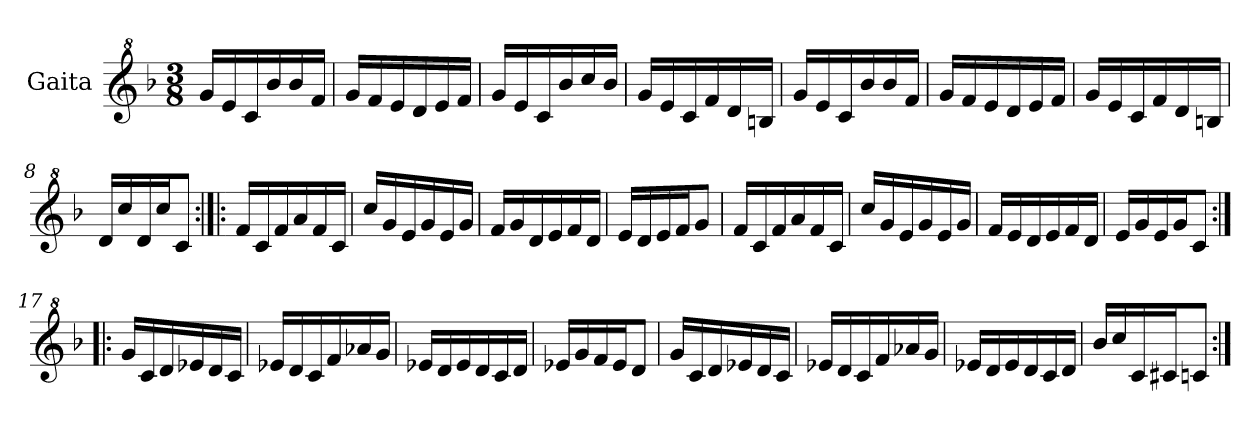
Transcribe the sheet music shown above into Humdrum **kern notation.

**kern
*part1
*staff1
*I"Gaita
*clefG^2
*k[b-]
*M3/8
*MM105
=1
16gg/LL
16ee/
16cc/
16bb-/
16bb-/
16ff/JJ
=2
16gg/LL
16ff/
16ee/
16dd/
16ee/
16ff/JJ
=3
16gg/LL
16ee/
16cc/
16bb-/
16ccc/
16bb-/JJ
=4
16gg/LL
16ee/
16cc/
16ff/
16dd/
16bn/JJ
=5
16gg/LL
16ee/
16cc/
16bb-/
16bb-/
16ff/JJ
=6
16gg/LL
16ff/
16ee/
16dd/
16ee/
16ff/JJ
=7
16gg/LL
16ee/
16cc/
16ff/
16dd/
16bn/JJ
!!LO:LB:g=z
=8
16dd/LL
16ccc/
16dd/
16ccc/J
8cc/J
=9:|!|:
16ff/LL
16cc/
16ff/
16aa/
16ff/
16cc/JJ
=10
16ccc/LL
16gg/
16ee/
16gg/
16ee/
16gg/JJ
=11
16ff/LL
16gg/
16dd/
16ee/
16ff/
16dd/JJ
=12
16ee/LL
16dd/
16ee/
16ff/J
8gg/J
=13
16ff/LL
16cc/
16ff/
16aa/
16ff/
16cc/JJ
=14
16ccc/LL
16gg/
16ee/
16gg/
16ee/
16gg/JJ
!!LO:LB:g=z
=15
16ff/LL
16ee/
16dd/
16ee/
16ff/
16dd/JJ
=16
16ee/LL
16gg/
16ee/
16gg/J
8cc/J
=17:|!|:
16gg/LL
16cc/
16dd/
16ee-X/
16dd/
16cc/JJ
=18
16ee-X/LL
16dd/
16cc/
16ff/
16aa-X/
16gg/JJ
=19
16ee-X/LL
16dd/
16ee-/
16dd/
16cc/
16dd/JJ
=20
16ee-X/LL
16gg/
16ff/
16ee-/J
8dd/J
=21
16gg/LL
16cc/
16dd/
16ee-X/
16dd/
16cc/JJ
!!LO:LB:g=z
=22
16ee-X/LL
16dd/
16cc/
16ff/
16aa-X/
16gg/JJ
=23
16ee-X/LL
16dd/
16ee-/
16dd/
16cc/
16dd/JJ
=24
16bb-/LL
16ccc/
16cc/
16cc#X/J
8ccn/J
=:|!
*-
